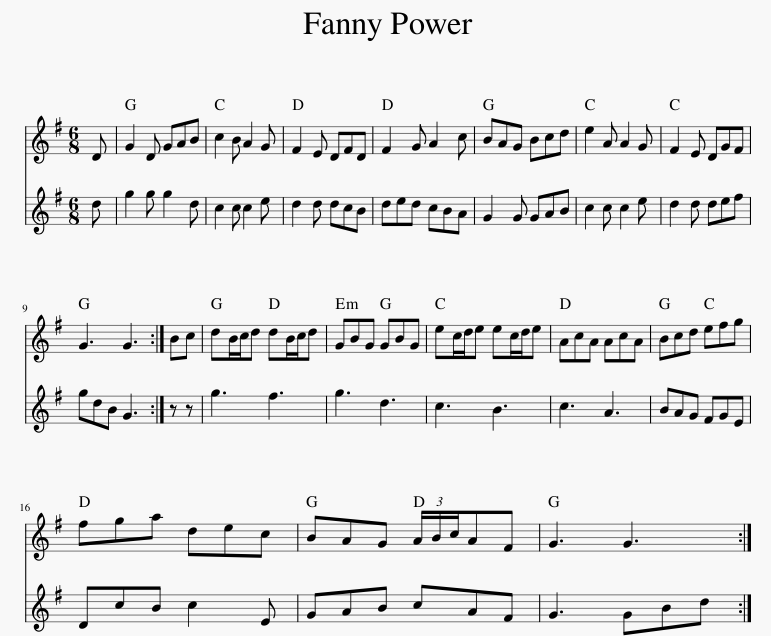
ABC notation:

X:1
%%score 1 2
L:1/8
M:6/8
I:linebreak $
K:G
V:1 treble
V:2 treble
V:1
 D | G2 D GAB | c2 B A2 G | F2 E DFD | F2 G A2 c | %5
 BAG Bcd | e2 A A2 G | F2 E DGF |$ G3 G3 :| Bc | %10
 dB/c/d dB/c/d | GBG GBG | ec/d/e ec/d/e | AcA AcA | Bcd efg |$ %15
 fga dec | BAG (3A/B/c/AF | G3 G3 :| %18
V:2
 d | g2 g g2 d | c2 c c2 e | d2 d dcB | ded cBA | %5
 G2 G GAB | c2 c c2 e | d2 d def |$ gdB G3 :| z z | %10
 g3 f3 | g3 d3 | c3 B3 | c3 A3 | BAG FGE |$ %15
 DcB c2 E | GAB cAF | G3 GBd :| %18
